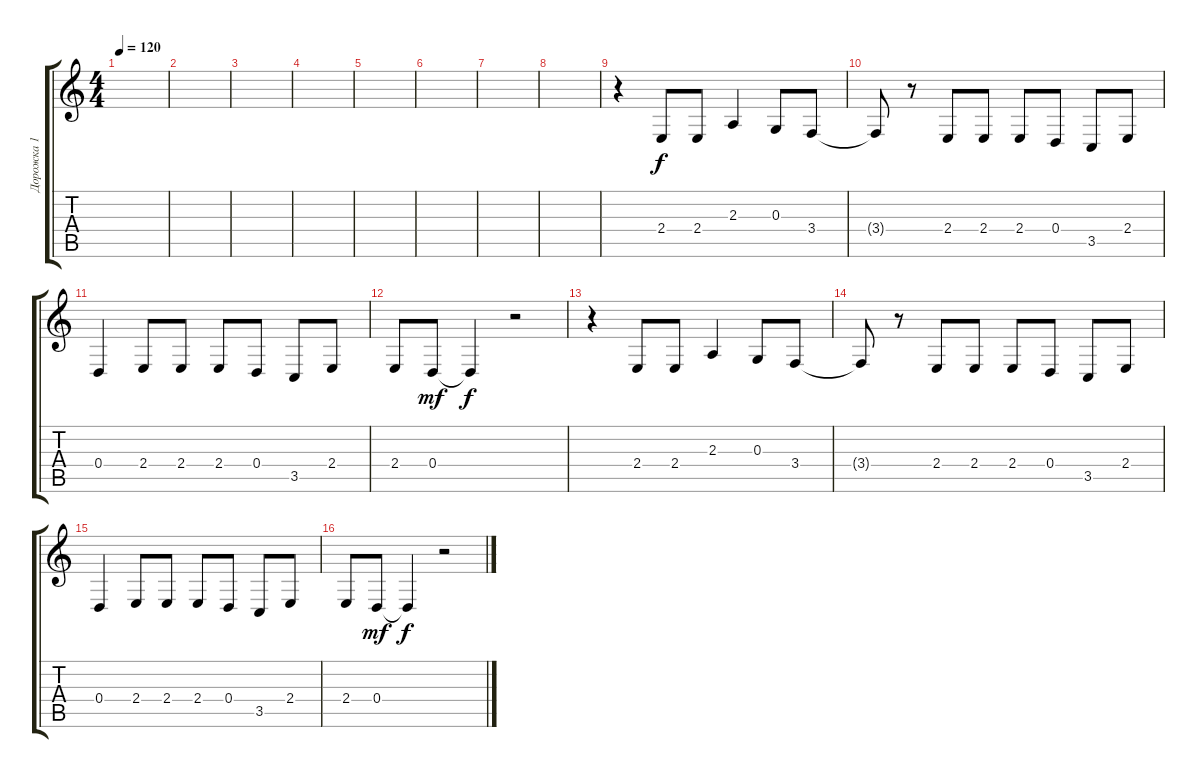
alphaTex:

\track ("Дорожка 1" "Дорожка 1") {instrument acousticgrandpiano}
\staff {score tabs}
\tuning (E4 B3 G3 D3 A2 E2) {hide}
\ts (4 4)
\tempo 120
\clef g2
\ks c
|
|
|
|
|
|
|
|
r.4 2.4.8 2.4.8 2.3.4 0.3.8 3.4.8 |
3.4{t}.8 r.8 2.4.8 2.4.8 2.4.8 0.4.8 3.5.8 2.4.8 |
0.4.4 2.4.8 2.4.8 2.4.8 0.4.8 3.5.8 2.4.8 |
2.4.8 0.4.8{dy mf} 0.4{t}.4{dy f} r.2 |
r.4 2.4.8 2.4.8 2.3.4 0.3.8 3.4.8 |
3.4{t}.8 r.8 2.4.8 2.4.8 2.4.8 0.4.8 3.5.8 2.4.8 |
0.4.4 2.4.8 2.4.8 2.4.8 0.4.8 3.5.8 2.4.8 |
2.4.8 0.4.8{dy mf} 0.4{t}.4{dy f} r.2
